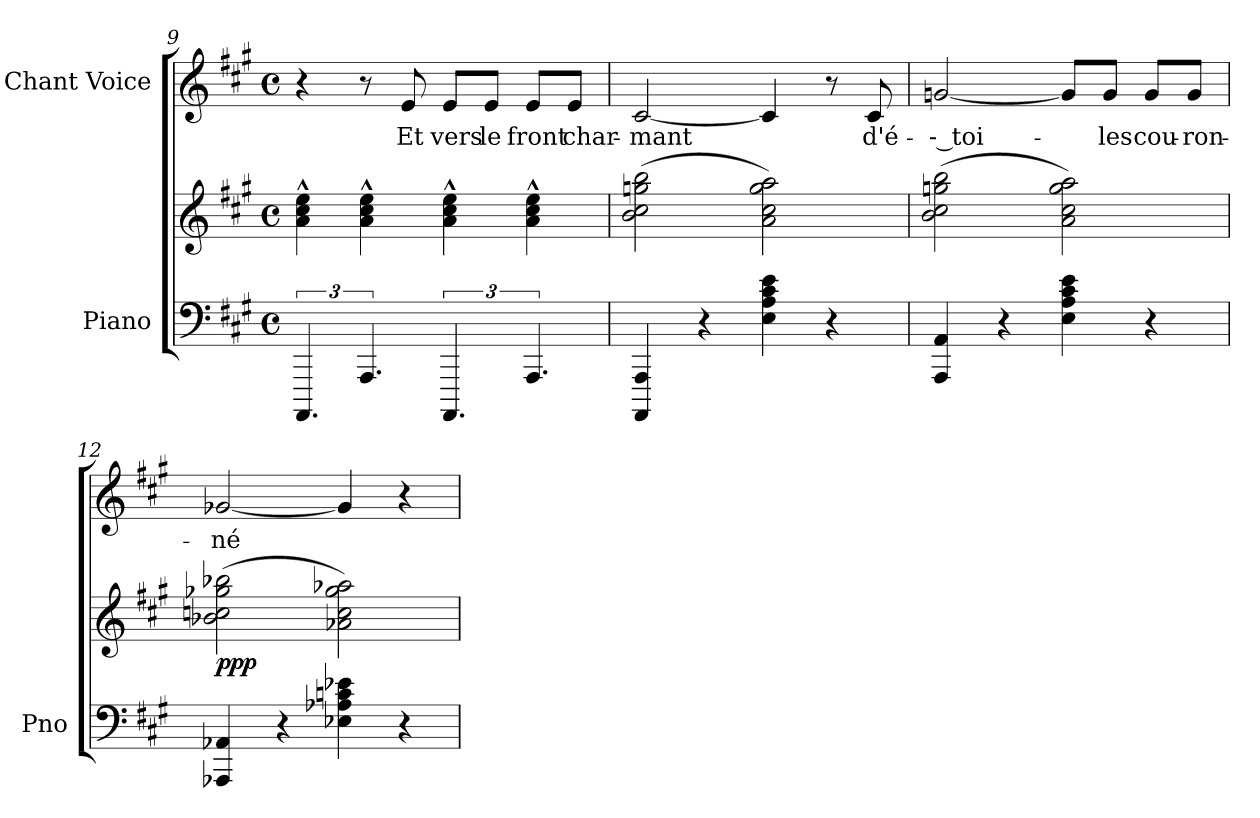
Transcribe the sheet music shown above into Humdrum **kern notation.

**kern	**kern	**dynam	**kern	**text
*part2	*part2	*part2	*part1	*part1
*staff3	*staff2	*staff2/3	*staff1	*staff1
*I"Piano	*	*	*I"Chant Voice	*
*I'Pno	*	*	*	*
*clefF4	*clefG2	*	*clefG2	*
*k[f#c#g#]	*k[f#c#g#]	*	*k[f#c#g#]	*
*M4/4	*M4/4	*	*M4/4	*
*met(c)	*met(c)	*	*met(c)	*
=9	=9	=9	=9	=9
6.AAAA/	4a\^^ 4cc#\^^ 4ee\^^	.	4r	.
6.AAA/	4a\^^ 4cc#\^^ 4ee\^^	.	8r	.
!	!	!	!	!LO:LY:b
.	.	.	8e/	Et
!	!	!	!	!LO:LY:b
6.AAAA/	4a\^^ 4cc#\^^ 4ee\^^	.	8e/L	vers
!	!	!	!	!LO:LY:b
.	.	.	8e/J	le
!	!	!	!	!LO:LY:b
6.AAA/	4a\^^ 4cc#\^^ 4ee\^^	.	8e/L	front
!	!	!	!	!LO:LY:b
.	.	.	8e/J	char-
=10	=10	=10	=10	=10
!	!	!	!	!LO:LY:b
4AAAA/ 4AAA/	(2b\ 2cc#\ 2ggn\ 2bb\	.	[2c#/	-mant
4r	.	.	.	.
!	!	!LO:DY:b	!	!
!	!	!LO:DY:n=1:b	!	!
4E\ 4A\ 4c#\ 4e\	2a\ 2cc#\ 2gg\ 2aa\)	other-dynamics pp	4c#/]	.
4r	.	.	8r	.
!	!	!	!	!LO:LY:b
.	.	.	8c#/	d'é-
!!LO:LB:g=z
=11	=11	=11	=11	=11
!	!	!	!	!LO:LY:b
4AAA/ 4AA/	(2b\ 2cc#\ 2ggn\ 2bb\	.	[2gn/	-- toi-
4r	.	.	.	.
4E\ 4A\ 4c#\ 4e\	2a\ 2cc#\ 2gg\ 2aa\)	.	8g/L]	.
!	!	!	!	!LO:LY:b
.	.	.	8g/J	-les
!	!	!	!	!LO:LY:b
4r	.	.	8g/L	cou-
!	!	!	!	!LO:LY:b
.	.	.	8g/J	-ron-
=12	=12	=12	=12	=12
!	!	!LO:DY:b	!	!LO:LY:b
4AAA-X/ 4AA-X/	(2b-X\ 2ccn\ 2gg-X\ 2bb-X\	ppp	[2g-X/	-né
4r	.	.	.	.
4E-X\ 4A-X\ 4cn\ 4e-X\	2a-X\ 2cc\ 2gg-\ 2aa-X\)	.	4g-/]	.
4r	.	.	4r	.
=	=	=	=	=
*-	*-	*-	*-	*-
